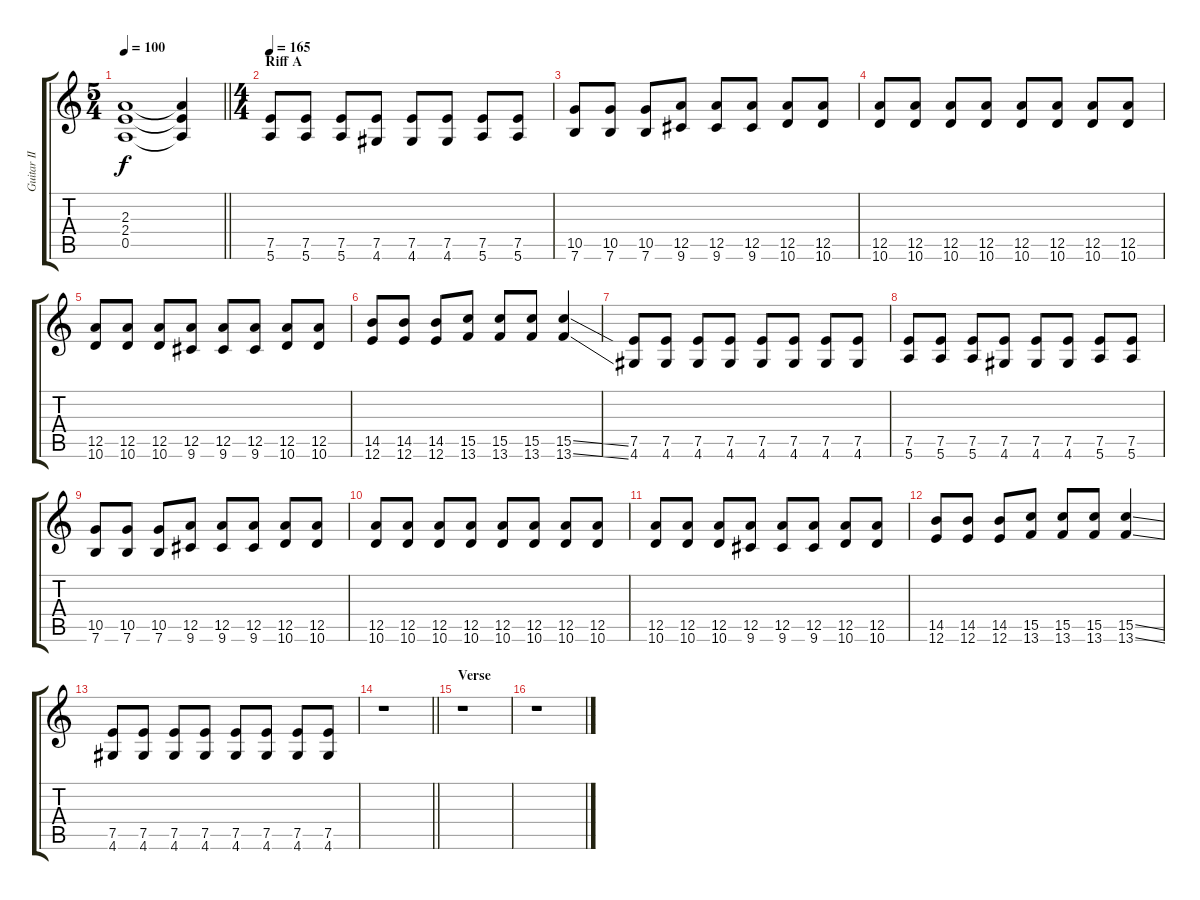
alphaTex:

\track ("Guitar II" "Guitar II") {instrument distortionguitar}
\staff {score tabs}
\tuning (E4 B3 G3 D3 A2 E2) {hide}
\ts (5 4)
\tempo 100
\clef g2
\barLineRight lightlight
\ks c
(2.3 2.4 0.5).1{dy f} (2.3{t} 2.4{t} 0.5{t}).4 |
\ts (4 4)
\section ("" "Riff A")
\tempo 165
(7.5 5.6).8 (7.5 5.6).8 (7.5 5.6).8 (7.5 4.6).8 (7.5 4.6).8 (7.5 4.6).8 (7.5 5.6).8 (7.5 5.6).8 |
(10.5 7.6).8 (10.5 7.6).8 (10.5 7.6).8 (12.5 9.6).8 (12.5 9.6).8 (12.5 9.6).8 (12.5 10.6).8 (12.5 10.6).8 |
(12.5 10.6).8 (12.5 10.6).8 (12.5 10.6).8 (12.5 10.6).8 (12.5 10.6).8 (12.5 10.6).8 (12.5 10.6).8 (12.5 10.6).8 |
(12.5 10.6).8 (12.5 10.6).8 (12.5 10.6).8 (12.5 9.6).8 (12.5 9.6).8 (12.5 9.6).8 (12.5 10.6).8 (12.5 10.6).8 |
(14.5 12.6).8 (14.5 12.6).8 (14.5 12.6).8 (15.5 13.6).8 (15.5 13.6).8 (15.5 13.6).8 (15.5{ss} 13.6{ss}).4 |
(7.5 4.6).8 (7.5 4.6).8 (7.5 4.6).8 (7.5 4.6).8 (7.5 4.6).8 (7.5 4.6).8 (7.5 4.6).8 (7.5 4.6).8 |
(7.5 5.6).8 (7.5 5.6).8 (7.5 5.6).8 (7.5 4.6).8 (7.5 4.6).8 (7.5 4.6).8 (7.5 5.6).8 (7.5 5.6).8 |
(10.5 7.6).8 (10.5 7.6).8 (10.5 7.6).8 (12.5 9.6).8 (12.5 9.6).8 (12.5 9.6).8 (12.5 10.6).8 (12.5 10.6).8 |
(12.5 10.6).8 (12.5 10.6).8 (12.5 10.6).8 (12.5 10.6).8 (12.5 10.6).8 (12.5 10.6).8 (12.5 10.6).8 (12.5 10.6).8 |
(12.5 10.6).8 (12.5 10.6).8 (12.5 10.6).8 (12.5 9.6).8 (12.5 9.6).8 (12.5 9.6).8 (12.5 10.6).8 (12.5 10.6).8 |
(14.5 12.6).8 (14.5 12.6).8 (14.5 12.6).8 (15.5 13.6).8 (15.5 13.6).8 (15.5 13.6).8 (15.5{ss} 13.6{ss}).4 |
(7.5 4.6).8 (7.5 4.6).8 (7.5 4.6).8 (7.5 4.6).8 (7.5 4.6).8 (7.5 4.6).8 (7.5 4.6).8 (7.5 4.6).8 |
\barLineRight lightlight
r.1 |
\section ("" "Verse")
r.1 |
r.1
